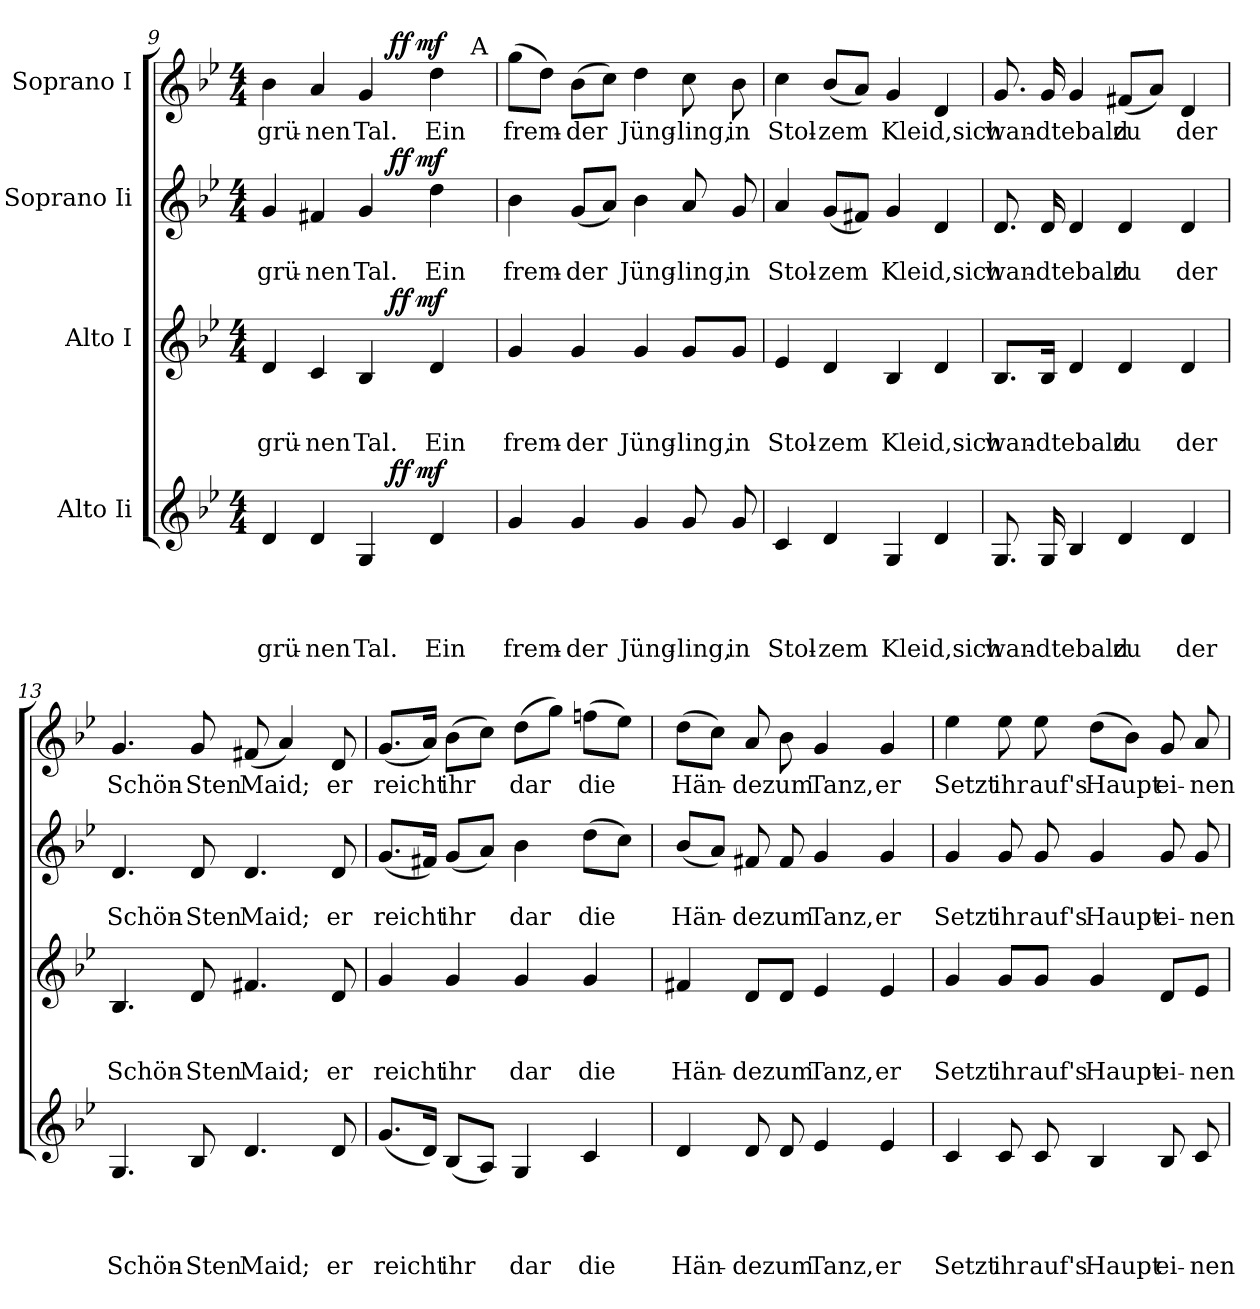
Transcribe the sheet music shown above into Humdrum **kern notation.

**kern	**text	**text	**text	**text	**dynam	**kern	**text	**text	**text	**dynam	**kern	**text	**text	**dynam	**kern	**text	**dynam
*part4	*part4	*part4	*part4	*part4	*part4	*part3	*part3	*part3	*part3	*part3	*part2	*part2	*part2	*part2	*part1	*part1	*part1
*staff4	*staff4	*staff4	*staff4	*staff4	*staff4	*staff3	*staff3	*staff3	*staff3	*staff3	*staff2	*staff2	*staff2	*staff2	*staff1	*staff1	*staff1
*I"Alto Ii	*	*	*	*	*	*I"Alto I	*	*	*	*	*I"Soprano Ii	*	*	*	*I"Soprano I	*	*
!!LO:LB:g=z
*clefG2	*	*	*	*	*	*clefG2	*	*	*	*	*clefG2	*	*	*	*clefG2	*	*
*k[b-e-]	*	*	*	*	*	*k[b-e-]	*	*	*	*	*k[b-e-]	*	*	*	*k[b-e-]	*	*
*B-:	*	*	*	*	*	*B-:	*	*	*	*	*B-:	*	*	*	*B-:	*	*
*M4/4	*	*	*	*	*	*M4/4	*	*	*	*	*M4/4	*	*	*	*M4/4	*	*
=9	=9	=9	=9	=9	=9	=9	=9	=9	=9	=9	=9	=9	=9	=9	=9	=9	=9
!	!	!	!	!LO:LY:b	!	!	!	!	!LO:LY:b	!	!	!	!LO:LY:b	!	!	!LO:LY:b	!
*^	*	*	*	*	*	*^	*	*	*	*	*^	*	*	*	*^	*	*
*	*^	*	*	*	*	*	*	*^	*	*	*	*	*	*^	*	*	*	*	*^	*	*
*	*	*	*	*	*	*	*	*	*	*	*	*	*	*	*	*	*	*	*	*	*	*	*^	*	*
4d/	2ryy	2ryy	.	.	.	grü-	.	4d/	2ryy	2ryy	.	.	grü-	.	4g/	2ryy	2ryy	.	grü-	.	4b-\	2ryy	2ryy	2...ryy	grü-	.
!	!	!	!	!	!	!LO:LY:b	!	!	!	!	!	!	!LO:LY:b	!	!	!	!	!	!LO:LY:b	!	!	!	!	!	!LO:LY:b	!
4d/	.	.	.	.	.	-nen	.	4c/	.	.	.	.	-nen	.	4f#X/	.	.	.	-nen	.	4a/	.	.	.	-nen	.
!	!	!	!	!	!	!LO:LY:b	!	!	!	!	!	!	!LO:LY:b	!	!	!	!	!	!LO:LY:b	!	!	!	!	!	!LO:LY:b	!
4G/	8ryy	8..ryy	.	.	.	Tal.	.	4B-/	8ryy	8..ryy	.	.	Tal.	.	4g/	8ryy	8..ryy	.	Tal.	.	4g/	8ryy	8..ryy	.	Tal.	.
!	!	!	!	!	!	!	!LO:DY:b	!	!	!	!	!	!	!LO:DY:b	!	!	!	!	!	!LO:DY:b	!	!	!	!	!	!LO:DY:b
.	4.ryy	.	.	.	.	.	ff	.	4.ryy	.	.	.	.	ff	.	4.ryy	.	.	.	ff	.	4.ryy	.	.	.	ff
!	!	!	!	!	!	!	!LO:DY:a	!	!	!	!	!	!	!LO:DY:a	!	!	!	!	!	!LO:DY:a	!	!	!	!	!	!LO:DY:a
.	.	4ryy	.	.	.	.	mf	.	.	4ryy	.	.	.	mf	.	.	4ryy	.	.	mf	.	.	4ryy	.	.	mf
!	!	!	!	!	!	!LO:LY:b	!	!	!	!	!	!	!LO:LY:b	!	!	!	!	!	!LO:LY:b	!	!	!	!	!	!LO:LY:b	!
4d/	.	.	.	.	.	Ein	.	4d/	.	.	.	.	Ein	.	4dd\	.	.	.	Ein	.	4dd\	.	.	.	Ein	.
!	!	!	!	!	!	!	!	!	!	!	!	!	!	!	!	!	!	!	!	!	!	!	!	!LO:TX:a:t=A	!	!
.	.	.	.	.	.	.	.	.	.	.	.	.	.	.	.	.	.	.	.	.	.	.	.	16ryy	.	.
.	.	32ryy	.	.	.	.	.	.	.	32ryy	.	.	.	.	.	.	32ryy	.	.	.	.	.	32ryy	.	.	.
=10	=10	=10	=10	=10	=10	=10	=10	=10	=10	=10	=10	=10	=10	=10	=10	=10	=10	=10	=10	=10	=10	=10	=10	=10	=10	=10
!	!	!	!	!	!	!LO:LY:b	!	!	!	!	!	!	!LO:LY:b	!	!	!	!	!	!LO:LY:b	!	!	!	!	!	!LO:LY:b	!
*v	*v	*v	*	*	*	*	*	*	*	*	*	*	*	*	*v	*v	*v	*	*	*	*v	*v	*v	*v	*	*
*	*	*	*	*	*	*v	*v	*v	*	*	*	*	*	*	*	*	*	*	*
4g/	.	.	.	frem-	.	4g/	.	.	frem-	.	4b-\	.	frem-	.	(>8gg\L	frem-	.
.	.	.	.	.	.	.	.	.	.	.	.	.	.	.	8dd\J)	.	.
!	!	!	!	!LO:LY:b	!	!	!	!	!LO:LY:b	!	!	!	!LO:LY:b	!	!	!LO:LY:b	!
4g/	.	.	.	-der	.	4g/	.	.	-der	.	(<8g/L	.	-der	.	(>8b-\L	-der	.
.	.	.	.	.	.	.	.	.	.	.	8a/J)	.	.	.	8cc\J)	.	.
!	!	!	!	!LO:LY:b	!	!	!	!	!LO:LY:b	!	!	!	!LO:LY:b	!	!	!LO:LY:b	!
4g/	.	.	.	Jüng-	.	4g/	.	.	Jüng-	.	4b-\	.	Jüng-	.	4dd\	Jüng-	.
!	!	!	!	!LO:LY:b	!	!	!	!	!LO:LY:b	!	!	!	!LO:LY:b	!	!	!LO:LY:b	!
8g/	.	.	.	-ling,	.	8g/L	.	.	-ling,	.	8a/	.	-ling,	.	8cc\	-ling,	.
!	!	!	!	!LO:LY:b	!	!	!	!	!LO:LY:b	!	!	!	!LO:LY:b	!	!	!LO:LY:b	!
8g/	.	.	.	in	.	8g/J	.	.	in	.	8g/	.	in	.	8b-\	in	.
=11	=11	=11	=11	=11	=11	=11	=11	=11	=11	=11	=11	=11	=11	=11	=11	=11	=11
!	!	!	!	!LO:LY:b	!	!	!	!	!LO:LY:b	!	!	!	!LO:LY:b	!	!	!LO:LY:b	!
4c/	.	.	.	Stol-	.	4e-/	.	.	Stol-	.	4a/	.	Stol-	.	4cc\	Stol-	.
!	!	!	!	!LO:LY:b	!	!	!	!	!LO:LY:b	!	!	!	!LO:LY:b	!	!	!LO:LY:b	!
4d/	.	.	.	-zem	.	4d/	.	.	-zem	.	(<8g/L	.	-zem	.	(<8b-/L	-zem	.
.	.	.	.	.	.	.	.	.	.	.	8f#X/J)	.	.	.	8a/J)	.	.
!	!	!	!	!LO:LY:b	!	!	!	!	!LO:LY:b	!	!	!	!LO:LY:b	!	!	!LO:LY:b	!
4G/	.	.	.	Kleid,sich	.	4B-/	.	.	Kleid,sich	.	4g/	.	Kleid,sich	.	4g/	Kleid,sich	.
4d/	.	.	.	.	.	4d/	.	.	.	.	4d/	.	.	.	4d/	.	.
=12	=12	=12	=12	=12	=12	=12	=12	=12	=12	=12	=12	=12	=12	=12	=12	=12	=12
!	!	!	!	!LO:LY:b	!	!	!	!	!LO:LY:b	!	!	!	!LO:LY:b	!	!	!LO:LY:b	!
8.G/	.	.	.	wan-	.	8.B-/L	.	.	wan-	.	8.d/	.	wan-	.	8.g/	wan-	.
!	!	!	!	!LO:LY:b	!	!	!	!	!LO:LY:b	!	!	!	!LO:LY:b	!	!	!LO:LY:b	!
16G/	.	.	.	-dtebald	.	16B-/Jk	.	.	-dtebald	.	16d/	.	-dtebald	.	16g/	-dtebald	.
4B-/	.	.	.	.	.	4d/	.	.	.	.	4d/	.	.	.	4g/	.	.
!	!	!	!	!LO:LY:b	!	!	!	!	!LO:LY:b	!	!	!	!LO:LY:b	!	!	!LO:LY:b	!
4d/	.	.	.	zu	.	4d/	.	.	zu	.	4d/	.	zu	.	(<8f#X/L	zu	.
.	.	.	.	.	.	.	.	.	.	.	.	.	.	.	8a/J)	.	.
!	!	!	!	!LO:LY:b	!	!	!	!	!LO:LY:b	!	!	!	!LO:LY:b	!	!	!LO:LY:b	!
4d/	.	.	.	der	.	4d/	.	.	der	.	4d/	.	der	.	4d/	der	.
!!LO:PB:g=z
=13	=13	=13	=13	=13	=13	=13	=13	=13	=13	=13	=13	=13	=13	=13	=13	=13	=13
!	!	!	!	!LO:LY:b	!	!	!	!	!LO:LY:b	!	!	!	!LO:LY:b	!	!	!LO:LY:b	!
4.G/	.	.	.	Schön-	.	4.B-/	.	.	Schön-	.	4.d/	.	Schön-	.	4.g/	Schön-	.
!	!	!	!	!LO:LY:b	!	!	!	!	!LO:LY:b	!	!	!	!LO:LY:b	!	!	!LO:LY:b	!
8B-/	.	.	.	-Sten	.	8d/	.	.	-Sten	.	8d/	.	-Sten	.	8g/	-Sten	.
!	!	!	!	!LO:LY:b	!	!	!	!	!LO:LY:b	!	!	!	!LO:LY:b	!	!	!LO:LY:b	!
4.d/	.	.	.	Maid;	.	4.f#X/	.	.	Maid;	.	4.d/	.	Maid;	.	(<8f#X/	Maid;	.
.	.	.	.	.	.	.	.	.	.	.	.	.	.	.	4a/)	.	.
!	!	!	!	!LO:LY:b	!	!	!	!	!LO:LY:b	!	!	!	!LO:LY:b	!	!	!LO:LY:b	!
8d/	.	.	.	er	.	8d/	.	.	er	.	8d/	.	er	.	8d/	er	.
=14	=14	=14	=14	=14	=14	=14	=14	=14	=14	=14	=14	=14	=14	=14	=14	=14	=14
!	!	!	!	!LO:LY:b	!	!	!	!	!LO:LY:b	!	!	!	!LO:LY:b	!	!	!LO:LY:b	!
(<8.g/L	.	.	.	reicht	.	4g/	.	.	reicht	.	(<8.g/L	.	reicht	.	(<8.g/L	reicht	.
16d/Jk)	.	.	.	.	.	.	.	.	.	.	16f#X/Jk)	.	.	.	16a/Jk)	.	.
!	!	!	!	!LO:LY:b	!	!	!	!	!LO:LY:b	!	!	!	!LO:LY:b	!	!	!LO:LY:b	!
(<8B-/L	.	.	.	ihr	.	4g/	.	.	ihr	.	(<8g/L	.	ihr	.	(>8b-\L	ihr	.
8A/J)	.	.	.	.	.	.	.	.	.	.	8a/J)	.	.	.	8cc\J)	.	.
!	!	!	!	!LO:LY:b	!	!	!	!	!LO:LY:b	!	!	!	!LO:LY:b	!	!	!LO:LY:b	!
4G/	.	.	.	dar	.	4g/	.	.	dar	.	4b-\	.	dar	.	(>8dd\L	dar	.
.	.	.	.	.	.	.	.	.	.	.	.	.	.	.	8gg\J)	.	.
!	!	!	!	!LO:LY:b	!	!	!	!	!LO:LY:b	!	!	!	!LO:LY:b	!	!	!LO:LY:b	!
4c/	.	.	.	die	.	4g/	.	.	die	.	(>8dd\L	.	die	.	(>8ffn\L	die	.
.	.	.	.	.	.	.	.	.	.	.	8cc\J)	.	.	.	8ee-\J)	.	.
=15	=15	=15	=15	=15	=15	=15	=15	=15	=15	=15	=15	=15	=15	=15	=15	=15	=15
!	!	!	!	!LO:LY:b	!	!	!	!	!LO:LY:b	!	!	!	!LO:LY:b	!	!	!LO:LY:b	!
4d/	.	.	.	Hän-	.	4f#X/	.	.	Hän-	.	(<8b-/L	.	Hän-	.	(>8dd\L	Hän-	.
.	.	.	.	.	.	.	.	.	.	.	8a/J)	.	.	.	8cc\J)	.	.
!	!	!	!	!LO:LY:b	!	!	!	!	!LO:LY:b	!	!	!	!LO:LY:b	!	!	!LO:LY:b	!
8d/	.	.	.	-dezum	.	8d/L	.	.	-dezum	.	8f#X/	.	-dezum	.	8a/	-dezum	.
8d/	.	.	.	.	.	8d/J	.	.	.	.	8f#/	.	.	.	8b-\	.	.
!	!	!	!	!LO:LY:b	!	!	!	!	!LO:LY:b	!	!	!	!LO:LY:b	!	!	!LO:LY:b	!
4e-/	.	.	.	Tanz,	.	4e-/	.	.	Tanz,	.	4g/	.	Tanz,	.	4g/	Tanz,	.
!	!	!	!	!LO:LY:b	!	!	!	!	!LO:LY:b	!	!	!	!LO:LY:b	!	!	!LO:LY:b	!
4e-/	.	.	.	er	.	4e-/	.	.	er	.	4g/	.	er	.	4g/	er	.
=16	=16	=16	=16	=16	=16	=16	=16	=16	=16	=16	=16	=16	=16	=16	=16	=16	=16
!	!	!	!	!LO:LY:b	!	!	!	!	!LO:LY:b	!	!	!	!LO:LY:b	!	!	!LO:LY:b	!
4c/	.	.	.	Setzt	.	4g/	.	.	Setzt	.	4g/	.	Setzt	.	4ee-\	Setzt	.
!	!	!	!	!LO:LY:b	!	!	!	!	!LO:LY:b	!	!	!	!LO:LY:b	!	!	!LO:LY:b	!
8c/	.	.	.	ihr	.	8g/L	.	.	ihr	.	8g/	.	ihr	.	8ee-\	ihr	.
!	!	!	!	!LO:LY:b	!	!	!	!	!LO:LY:b	!	!	!	!LO:LY:b	!	!	!LO:LY:b	!
8c/	.	.	.	auf's	.	8g/J	.	.	auf's	.	8g/	.	auf's	.	8ee-\	auf's	.
!	!	!	!	!LO:LY:b	!	!	!	!	!LO:LY:b	!	!	!	!LO:LY:b	!	!	!LO:LY:b	!
4B-/	.	.	.	Haupt	.	4g/	.	.	Haupt	.	4g/	.	Haupt	.	(>8dd\L	Haupt	.
.	.	.	.	.	.	.	.	.	.	.	.	.	.	.	8b-\J)	.	.
!	!	!	!	!LO:LY:b	!	!	!	!	!LO:LY:b	!	!	!	!LO:LY:b	!	!	!LO:LY:b	!
8B-/	.	.	.	ei-	.	8d/L	.	.	ei-	.	8g/	.	ei-	.	8g/	ei-	.
!	!	!	!	!LO:LY:b	!	!	!	!	!LO:LY:b	!	!	!	!LO:LY:b	!	!	!LO:LY:b	!
8c/	.	.	.	-nen	.	8e-/J	.	.	-nen	.	8g/	.	-nen	.	8a/	-nen	.
=	=	=	=	=	=	=	=	=	=	=	=	=	=	=	=	=	=
*-	*-	*-	*-	*-	*-	*-	*-	*-	*-	*-	*-	*-	*-	*-	*-	*-	*-
